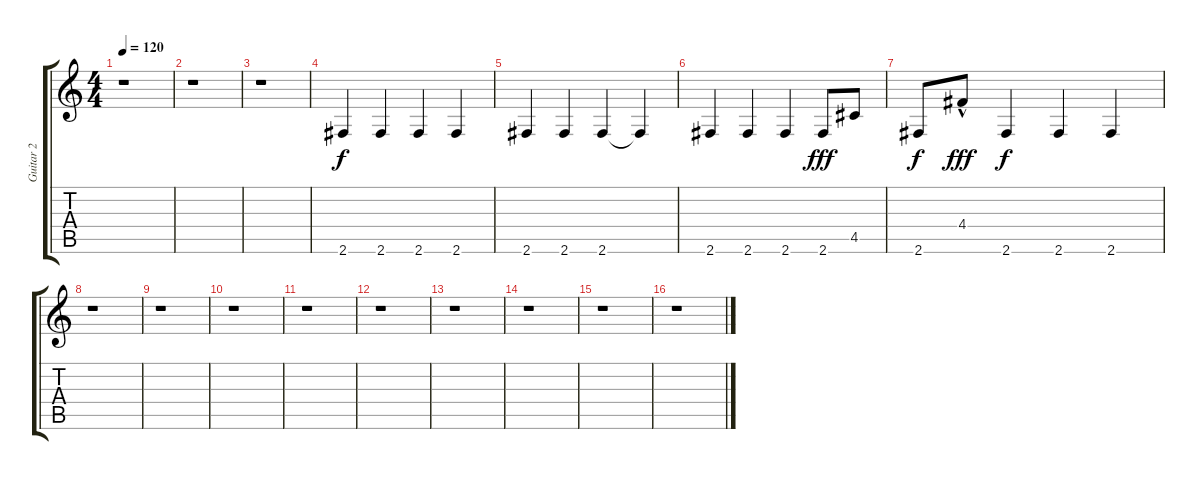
\track ("Guitar 2" "Guitar 2") {instrument overdrivenguitar}
\staff {score tabs}
\tuning (E4 B3 G3 D3 A2 E2) {hide}
\ts (4 4)
\tempo 120
\clef g2
\ks c
r.1{dy f} |
r.1 |
r.1 |
2.6.4{volume 16 instrument acousticguitarnylon} 2.6.4 2.6.4 2.6.4 |
2.6.4 2.6.4 2.6.4 2.6{t}.4 |
2.6.4 2.6.4 2.6.4 2.6.8{dy fff} 4.5.8 |
2.6.8{dy f} 4.4{hac}.8{dy fff} 2.6.4{dy f} 2.6.4 2.6.4 |
r.1 |
r.1 |
r.1 |
r.1 |
r.1 |
r.1 |
r.1 |
r.1 |
r.1
